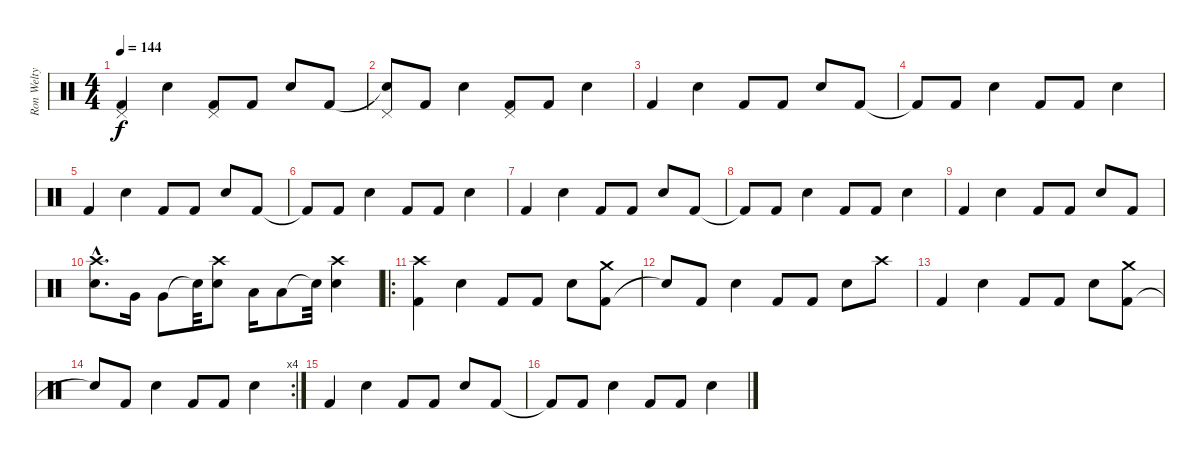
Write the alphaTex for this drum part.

\track ("Ron Welty" "Ron Welty") {instrument percussion}
\staff {score}
\articulation defaults
\ts (4 4)
\tempo 144
\clef neutral
\ks c
("Kick (hit) 2" "Pedal Hi-Hat (hit)").4{dy f} "Snare (hit) 2".4 ("Kick (hit) 2" "Pedal Hi-Hat (hit)").8 "Kick (hit) 2".8 "Snare (hit) 2".8 "Kick (hit) 2".8 |
("Snare (hit)"{t} "Pedal Hi-Hat (hit)").8 "Kick (hit) 2".8 "Snare (hit) 2".4 ("Kick (hit) 2" "Pedal Hi-Hat (hit)").8 "Kick (hit) 2".8 "Snare (hit) 2".4 |
"Kick (hit) 2".4 "Snare (hit) 2".4 "Kick (hit) 2".8 "Kick (hit) 2".8 "Snare (hit) 2".8 "Kick (hit) 2".8 |
"Kick (hit) 2"{t}.8 "Kick (hit) 2".8 "Snare (hit) 2".4 "Kick (hit) 2".8 "Kick (hit) 2".8 "Snare (hit) 2".4 |
"Kick (hit) 2".4 "Snare (hit) 2".4 "Kick (hit) 2".8 "Kick (hit) 2".8 "Snare (hit) 2".8 "Kick (hit) 2".8 |
"Kick (hit) 2"{t}.8 "Kick (hit) 2".8 "Snare (hit) 2".4 "Kick (hit) 2".8 "Kick (hit) 2".8 "Snare (hit) 2".4 |
"Kick (hit) 2".4 "Snare (hit) 2".4 "Kick (hit) 2".8 "Kick (hit) 2".8 "Snare (hit) 2".8 "Kick (hit) 2".8 |
"Kick (hit) 2"{t}.8 "Kick (hit) 2".8 "Snare (hit) 2".4 "Kick (hit) 2".8 "Kick (hit) 2".8 "Snare (hit) 2".4 |
"Kick (hit) 2".4 "Snare (hit) 2".4 "Kick (hit) 2".8 "Kick (hit) 2".8 "Snare (hit) 2".8 "Kick (hit) 2".8 |
("Snare (hit) 2"{hac} "Crash high (hit)"{hac}).8{d} "Very Low Tom (hit)".16 "Very Low Tom (hit)".8 "Snare (hit) 2"{t}.32 ("Snare (hit) 2" "Crash high (hit)").8 "Low Floor Tom (hit)".16 "Low Floor Tom (hit)".8 "Snare (hit) 2"{t}.32 ("Snare (hit) 2" "Crash high (hit)").4 |
\ro
("Kick (hit) 2" "Crash high (hit)").4 "Snare (hit) 2".4 "Kick (hit) 2".8 "Kick (hit) 2".8 "Snare (hit) 2".8 ("Kick (hit) 2" "Crash medium (hit)").8 |
"Snare (hit)"{t}.8 "Kick (hit) 2".8 "Snare (hit) 2".4 "Kick (hit) 2".8 "Kick (hit) 2".8 "Snare (hit) 2".8 "Crash high (hit)".8 |
"Kick (hit) 2".4 "Snare (hit) 2".4 "Kick (hit) 2".8 "Kick (hit) 2".8 "Snare (hit) 2".8 ("Kick (hit) 2" "Crash medium (hit)").8 |
\rc 4 "Snare (hit)"{t}.8 "Kick (hit) 2".8 "Snare (hit) 2".4 "Kick (hit) 2".8 "Kick (hit) 2".8 "Snare (hit) 2".4
|
"Kick (hit) 2".4 "Snare (hit) 2".4 "Kick (hit) 2".8 "Kick (hit) 2".8 "Snare (hit) 2".8 "Kick (hit) 2".8 |
"Kick (hit) 2"{t}.8 "Kick (hit) 2".8 "Snare (hit) 2".4 "Kick (hit) 2".8 "Kick (hit) 2".8 "Snare (hit) 2".4
